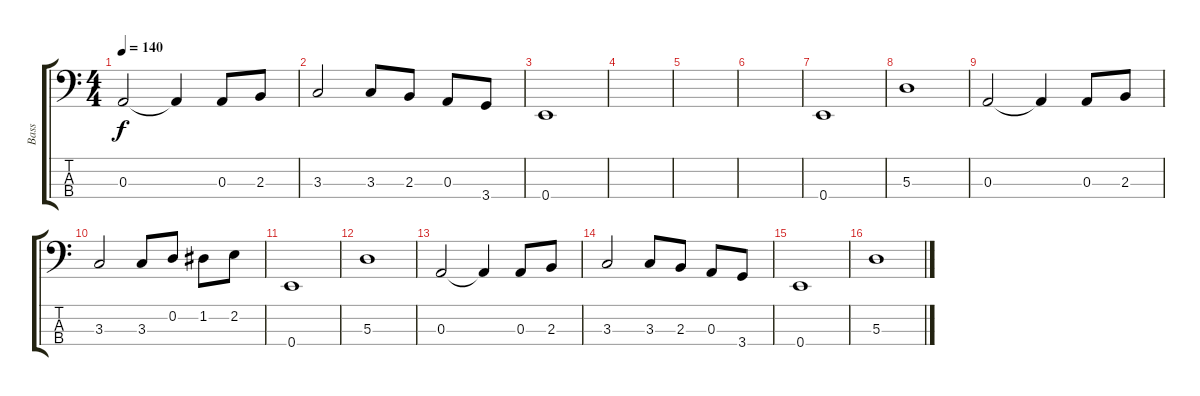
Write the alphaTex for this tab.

\track ("Bass" "Bass") {instrument electricbasspick}
\staff {score tabs}
\tuning (G2 D2 A1 E1) {hide}
\ts (4 4)
\tempo 140
\clef f4
\ks c
0.3.2{dy f} 0.3{t}.4 0.3.8 2.3.8 |
3.3.2 3.3.8 2.3.8 0.3.8 3.4.8 |
0.4.1 |
|
|
|
0.4.1 |
5.3.1 |
0.3.2 0.3{t}.4 0.3.8 2.3.8 |
3.3.2 3.3.8 0.2.8 1.2.8 2.2.8 |
0.4.1 |
5.3.1 |
0.3.2 0.3{t}.4 0.3.8 2.3.8 |
3.3.2 3.3.8 2.3.8 0.3.8 3.4.8 |
0.4.1 |
5.3.1
